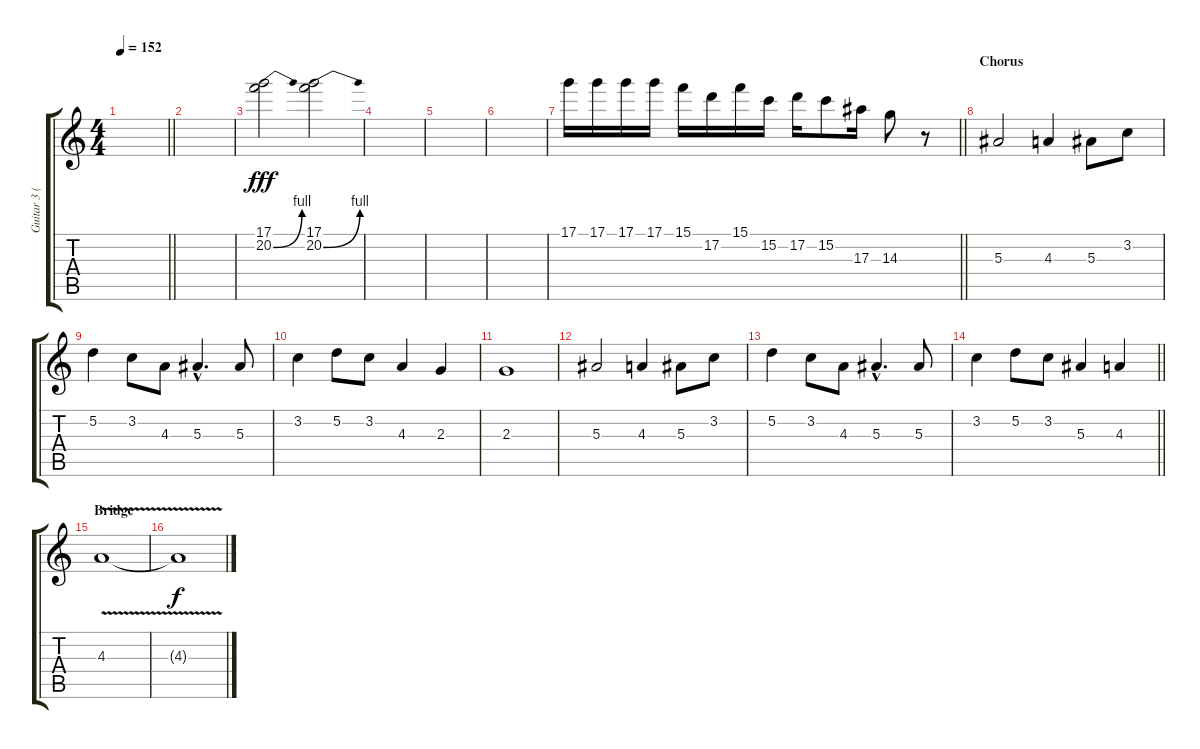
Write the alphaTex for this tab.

\track ("Guitar 3 (Lead)" "Guitar 3 (") {instrument acousticguitarsteel}
\staff {score tabs}
\tuning (D4 A3 F3 C3 G2 C2) {hide}
\ts (4 4)
\tempo 152
\clef g2
\barLineRight lightlight
\ks c
|
|
(17.1 20.2{be (bend 0 0 60 4)}).2{dy fff} (17.1 20.2{be (bend 0 0 60 4)}).2 |
|
|
|
\barLineRight lightlight
17.1.16 17.1.16 17.1.16 17.1.16 15.1.16 17.2.16 15.1.16 15.2.16 17.2.16 15.2.8 17.3.16 14.3.8 r.8 |
\section ("" "Chorus")
5.3.2 4.3.4 5.3.8 3.2.8 |
5.2.4 3.2.8 4.3.8 5.3{hac}.4{d} 5.3.8 |
3.2.4 5.2.8 3.2.8 4.3.4 2.3.4 |
2.3.1 |
5.3.2 4.3.4 5.3.8 3.2.8 |
5.2.4 3.2.8 4.3.8 5.3{hac}.4{d} 5.3.8 |
\barLineRight lightlight
3.2.4 5.2.8 3.2.8 5.3.4 4.3.4 |
\section ("" "Bridge")
4.3{v}.1 |
4.3{t}.1{dy f}
